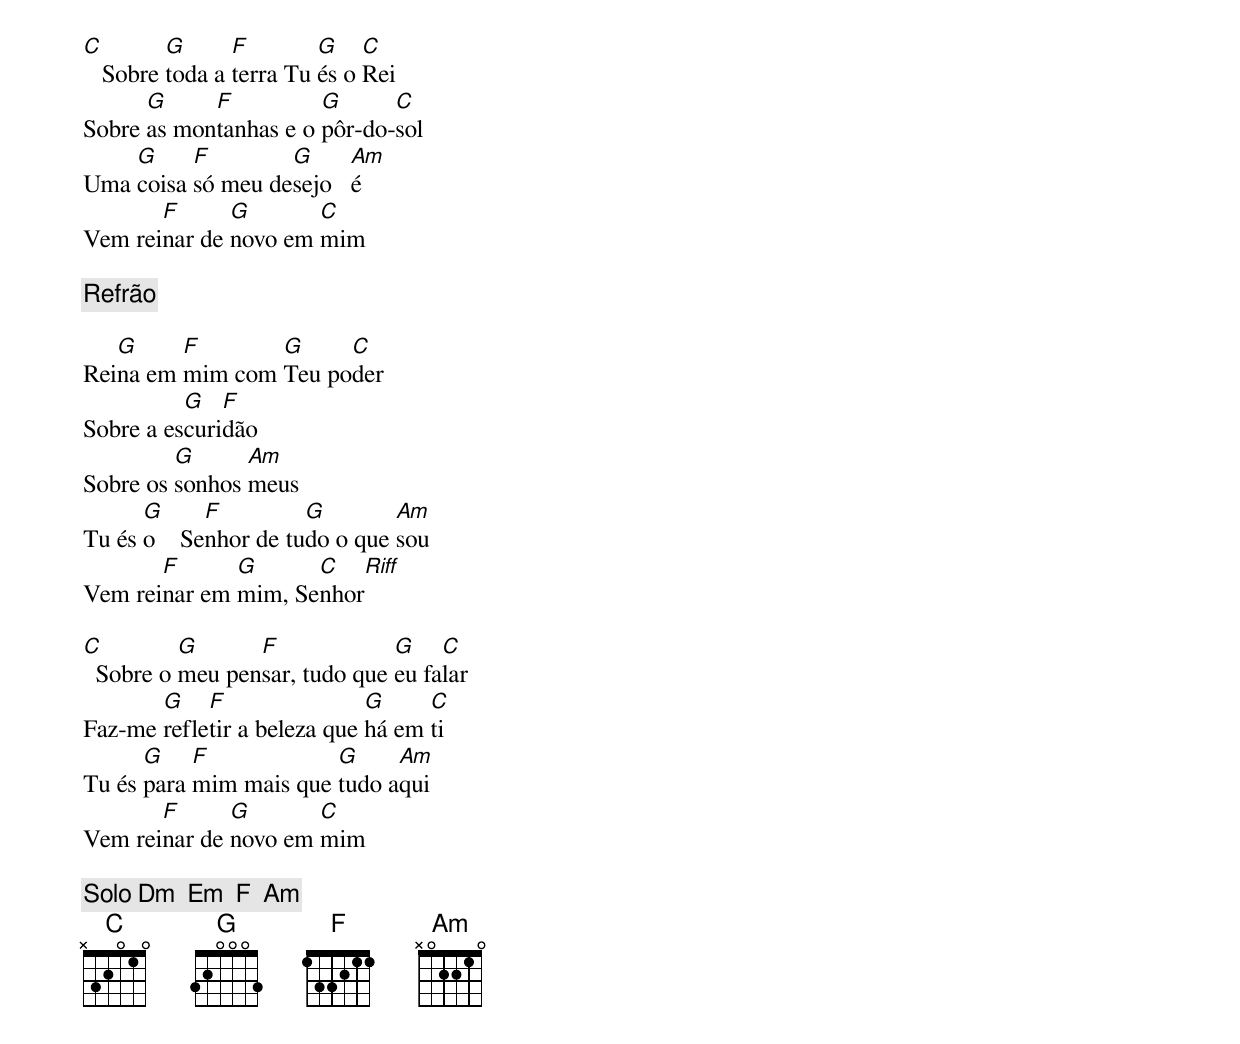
C        G      F        G    C
   Sobre toda a terra Tu és o Rei
      G     F          G      C
Sobre as montanhas e o pôr-do-sol
    G     F        G      Am
Uma coisa só meu desejo   é
       F      G       C
Vem reinar de novo em mim

[Refrão]

   G     F       G     C
Reina em mim com Teu poder
          G   F
Sobre a escuridão
         G      Am
Sobre os sonhos meus
      G      F         G        Am
Tu és o    Senhor de tudo o que sou
       F      G      C    Riff
Vem reinar em mim, Senhor

C         G      F             G    C
  Sobre o meu pensar, tudo que eu falar
       G    F                G     C
Faz-me refletir a beleza que há em ti
      G    F            G     Am
Tu és para mim mais que tudo aqui
       F      G       C
Vem reinar de novo em mim

[Solo] Dm  Em  F  Am
